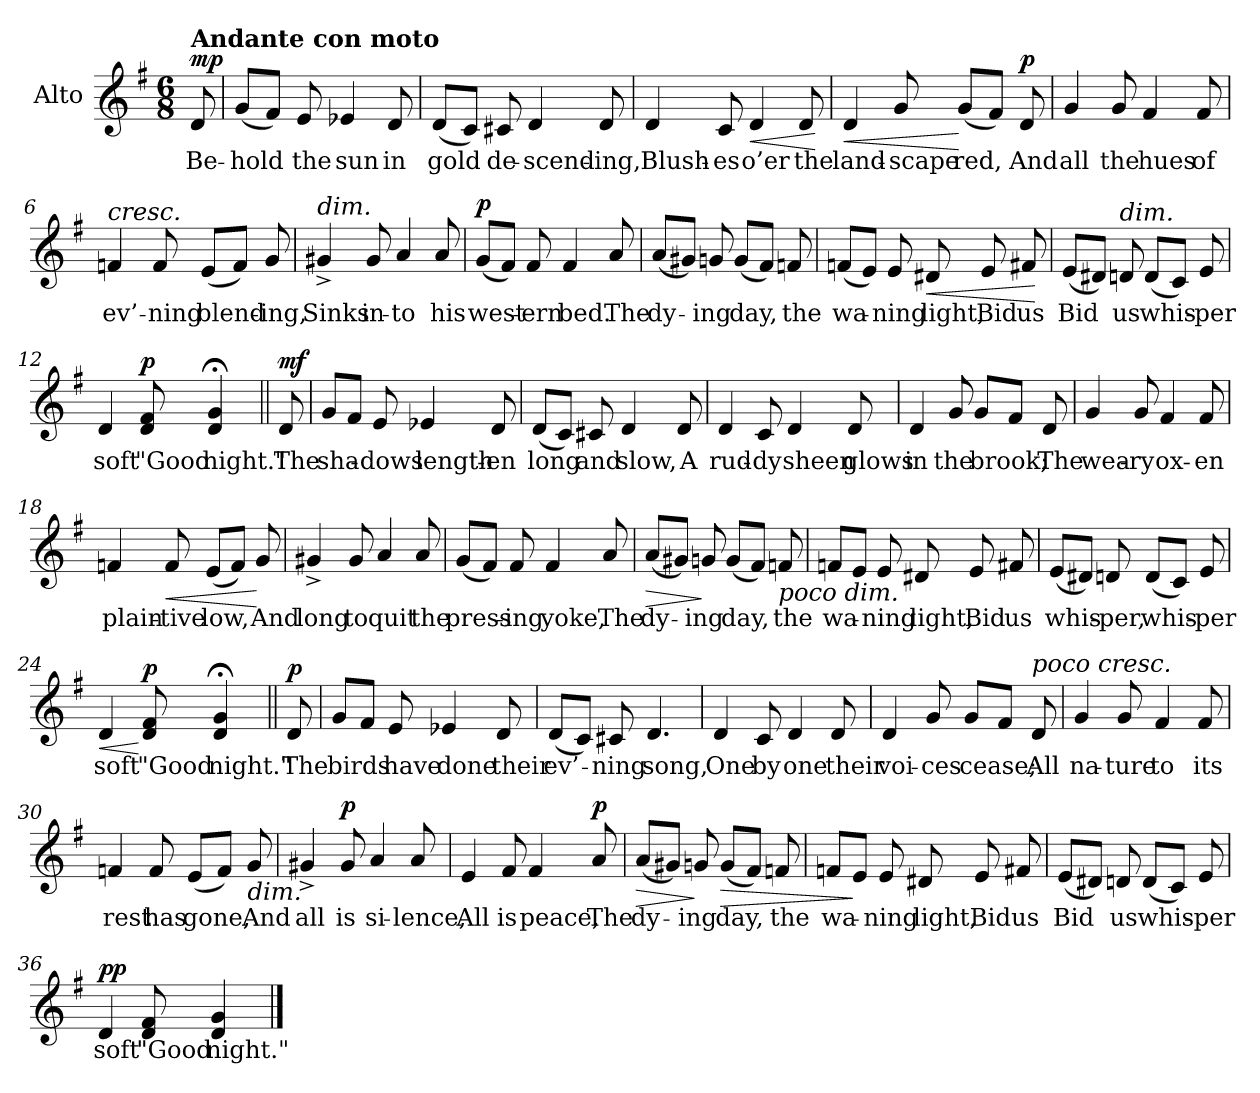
**kern	**text	**dynam
*part1	*part1	*part1
*staff1	*staff1	*staff1
*I"Alto	*	*
*clefG2	*	*
*k[f#]	*	*
*M6/8	*	*
*MM60	*	*
=	=	=
!LO:TX:a:B:t=Andante con moto	!	!
!	!LO:LY:b	!LO:DY:a
8d/	Be-	mp
=1	=1	=1
!	!LO:LY:b	!
(<8g/L	-hold	.
8f#/J)	.	.
!	!LO:LY:b	!
8e/	the	.
!	!LO:LY:b	!
4e-X/	sun	.
!	!LO:LY:b	!
8d/	in	.
=2	=2	=2
!	!LO:LY:b	!
(<8d/L	gold	.
8c/J)	.	.
!	!LO:LY:b	!
8c#X/	de-	.
!	!LO:LY:b	!
4d/	-scend-	.
!	!LO:LY:b	!
8d/	-ing,	.
=3	=3	=3
!	!LO:LY:b	!
4d/	Blush-	.
!	!LO:LY:b	!
8c/	-es	.
!	!LO:LY:b	!LO:HP:b
4d/	o’er	<
!	!LO:LY:b	!
8d/	the	.
.	.	[
!!LO:LB:g=z
=4	=4	=4
!	!LO:LY:b	!LO:HP:b
4d/	land-	<
!	!LO:LY:b	!
8g/	-scape	.
!	!LO:LY:b	!
(<8g/L	red,	[
8f#/J)	.	.
!	!LO:LY:b	!LO:DY:a
8d/	And	p
=5	=5	=5
!	!LO:LY:b	!
4g/	all	.
!	!LO:LY:b	!
8g/	the	.
!	!LO:LY:b	!
4f#/	hues	.
!	!LO:LY:b	!
8f#/	of	.
=6	=6	=6
!LO:TX:a:i:t=cresc.	!	!
!	!LO:LY:b	!
4fn/	ev’-	.
!	!LO:LY:b	!
8f/	-ning	.
!	!LO:LY:b	!
(<8e/L	blend-	.
8f/J)	.	.
!	!LO:LY:b	!
8g/	-ing,	.
!!LO:LB:g=z
=7	=7	=7
!LO:TX:a:i:t=dim.	!	!
!	!LO:LY:b	!
4g#X^/	Sinks	.
!	!LO:LY:b	!
8g#/	in-	.
!	!LO:LY:b	!
4a/	-to	.
!	!LO:LY:b	!
8a/	his	.
=8	=8	=8
!	!LO:LY:b	!LO:DY:a
(<8g/L	west-	p
8f#/J)	.	.
!	!LO:LY:b	!
8f#/	-ern	.
!	!LO:LY:b	!
4f#/	bed.	.
!	!LO:LY:b	!
8a/	The	.
=9	=9	=9
!	!LO:LY:b	!
(<8a/L	dy-	.
8g#X/J)	.	.
!	!LO:LY:b	!
8gn/	-ing	.
!	!LO:LY:b	!
(<8g/L	day,	.
8f#/J)	.	.
!	!LO:LY:b	!
8fn/	the	.
!!LO:LB:g=z
=10	=10	=10
!	!LO:LY:b	!
(<8fn/L	wa-	.
8e/J)	.	.
!	!LO:LY:b	!
8e/	-ning	.
!	!LO:LY:b	!LO:HP:b
8d#X/	light,	<
!	!LO:LY:b	!
8e/	Bid	.
!	!LO:LY:b	!
8f#X/	us	.
.	.	[
=11	=11	=11
!	!LO:LY:b	!
(<8e/L	Bid	.
8d#X/J)	.	.
!LO:TX:a:i:t=dim.	!	!
!	!LO:LY:b	!
8dn/	us	.
!	!LO:LY:b	!
(<8d/L	whis-	.
8c/J)	.	.
!	!LO:LY:b	!
8e/	-per	.
=12	=12	=12
!	!LO:LY:b	!
4d/	soft	.
!	!LO:LY:b	!LO:DY:a
8d/ 8f#/	"Good	p
!	!LO:LY:b	!
4d/;< 4g/;<	night."	.
!!LO:LB:g=z
=12X1||	=12X1||	=12X1||
!	!LO:LY:b	!LO:DY:a
8d/	The	mf
=13	=13	=13
!	!LO:LY:b	!
8g/L	sha-	.
8f#/J	.	.
!	!LO:LY:b	!
8e/	-dows	.
!	!LO:LY:b	!
4e-X/	length-	.
!	!LO:LY:b	!
8d/	-en	.
=14	=14	=14
!	!LO:LY:b	!
(<8d/L	long	.
8c/J)	.	.
!	!LO:LY:b	!
8c#X/	and	.
!	!LO:LY:b	!
4d/	slow,	.
!	!LO:LY:b	!
8d/	A	.
=15	=15	=15
!	!LO:LY:b	!
4d/	rud-	.
!	!LO:LY:b	!
8c/	-dy	.
!	!LO:LY:b	!
4d/	sheen	.
!	!LO:LY:b	!
8d/	glows	.
!!LO:LB:g=z
=16	=16	=16
!	!LO:LY:b	!
4d/	in	.
!	!LO:LY:b	!
8g/	the	.
!	!LO:LY:b	!
8g/L	brook;	.
8f#/J	.	.
!	!LO:LY:b	!
8d/	The	.
=17	=17	=17
!	!LO:LY:b	!
4g/	wea-	.
!	!LO:LY:b	!
8g/	-ry	.
!	!LO:LY:b	!
4f#/	ox-	.
!	!LO:LY:b	!
8f#/	-en	.
=18	=18	=18
!	!LO:LY:b	!
4fn/	plain-	.
!	!LO:LY:b	!LO:HP:b
8f/	-tive	<
!	!LO:LY:b	!
(<8e/L	low,	.
8f/J)	.	.
!	!LO:LY:b	!
8g/	And	[
!!LO:LB:g=z
=19	=19	=19
!	!LO:LY:b	!
4g#X^/	long	.
!	!LO:LY:b	!
8g#/	to	.
!	!LO:LY:b	!
4a/	quit	.
!	!LO:LY:b	!
8a/	the	.
=20	=20	=20
!	!LO:LY:b	!
(<8g/L	press-	.
8f#/J)	.	.
!	!LO:LY:b	!
8f#/	-ing	.
!	!LO:LY:b	!
4f#/	yoke,	.
!	!LO:LY:b	!
8a/	The	.
=21	=21	=21
!	!LO:LY:b	!LO:HP:b
(<8a/L	dy-	>
8g#X/J)	.	.
!	!LO:LY:b	!
8gn/	-ing	]
!	!LO:LY:b	!
(<8g/L	day,	.
8f#/J)	.	.
!LO:TX:b:i:t=poco dim.	!	!
!	!LO:LY:b	!
8fn/	the	.
!!LO:LB:g=z
=22	=22	=22
!	!LO:LY:b	!
8fn/L	wa-	.
8e/J	.	.
!	!LO:LY:b	!
8e/	-ning	.
!	!LO:LY:b	!
8d#X/	light,	.
!	!LO:LY:b	!
8e/	Bid	.
!	!LO:LY:b	!
8f#X/	us	.
=23	=23	=23
!	!LO:LY:b	!
(<8e/L	whis-	.
8d#X/J)	.	.
!	!LO:LY:b	!
8dn/	-per,	.
!	!LO:LY:b	!
(<8d/L	whis-	.
8c/J)	.	.
!	!LO:LY:b	!
8e/	-per	.
=24	=24	=24
!	!LO:LY:b	!LO:HP:b
4d/	soft	<
!	!LO:LY:b	!LO:DY:n=1:a
8d/ 8f#/	"Good	[ p
!	!LO:LY:b	!
4d/;< 4g/;<	night."	.
!!LO:PB:g=z
=24X2||	=24X2||	=24X2||
!	!LO:LY:b	!LO:DY:a
8d/	The	p
=25	=25	=25
!	!LO:LY:b	!
8g/L	birds	.
8f#/J	.	.
!	!LO:LY:b	!
8e/	have	.
!	!LO:LY:b	!
4e-X/	done	.
!	!LO:LY:b	!
8d/	their	.
=26	=26	=26
!	!LO:LY:b	!
(<8d/L	ev’-	.
8c/J)	.	.
!	!LO:LY:b	!
8c#X/	-ning	.
!	!LO:LY:b	!
4.d/	song,	.
=27	=27	=27
!	!LO:LY:b	!
4d/	One	.
!	!LO:LY:b	!
8c/	by	.
!	!LO:LY:b	!
4d/	one	.
!	!LO:LY:b	!
8d/	their	.
!!LO:LB:g=z
=28	=28	=28
!	!LO:LY:b	!
4d/	voi-	.
!	!LO:LY:b	!
8g/	-ces	.
!	!LO:LY:b	!
8g/L	cease;	.
8f#/J	.	.
!LO:TX:a:i:t=poco cresc.	!	!
!	!LO:LY:b	!
8d/	All	.
=29	=29	=29
!	!LO:LY:b	!
4g/	na-	.
!	!LO:LY:b	!
8g/	-ture	.
!	!LO:LY:b	!
4f#/	to	.
!	!LO:LY:b	!
8f#/	its	.
=30	=30	=30
!	!LO:LY:b	!
4fn/	rest	.
!	!LO:LY:b	!
8f/	has	.
!	!LO:LY:b	!
(<8e/L	gone,	.
8f/J)	.	.
!LO:TX:b:i:t=dim.	!	!
!	!LO:LY:b	!
8g/	And	.
!!LO:LB:g=z
=31	=31	=31
!	!LO:LY:b	!
4g#X^/	all	.
!	!LO:LY:b	!LO:DY:a
8g#/	is	p
!	!LO:LY:b	!
4a/	si-	.
!	!LO:LY:b	!
8a/	-lence,	.
=32	=32	=32
!	!LO:LY:b	!
4e/	All	.
!	!LO:LY:b	!
8f#/	is	.
!	!LO:LY:b	!
4f#/	peace,	.
!	!LO:LY:b	!LO:DY:a
8a/	The	p
=33	=33	=33
!	!LO:LY:b	!LO:HP:b
(<8a/L	dy-	>
8g#X/J)	.	.
!	!LO:LY:b	!
8gn/	-ing	]
!	!LO:LY:b	!LO:HP:b
(<8g/L	day,	>
8f#/J)	.	.
!	!LO:LY:b	!
8fn/	the	.
!!LO:LB:g=z
=34	=34	=34
!	!LO:LY:b	!
8fn/L	wa-	.
8e/J	.	]
!	!LO:LY:b	!
8e/	-ning	.
!	!LO:LY:b	!
8d#X/	light,	.
!	!LO:LY:b	!
8e/	Bid	.
!	!LO:LY:b	!
8f#X/	us	.
=35	=35	=35
!	!LO:LY:b	!
(<8e/L	Bid	.
8d#X/J)	.	.
!	!LO:LY:b	!
8dn/	us	.
!	!LO:LY:b	!
(<8d/L	whis-	.
8c/J)	.	.
!	!LO:LY:b	!
8e/	-per	.
=36	=36	=36
!	!LO:LY:b	!LO:DY:a
4d/	soft	pp
!	!LO:LY:b	!
8d/ 8f#/	"Good	.
!	!LO:LY:b	!
4d/ 4g/	night."	.
==	==	==
*-	*-	*-
